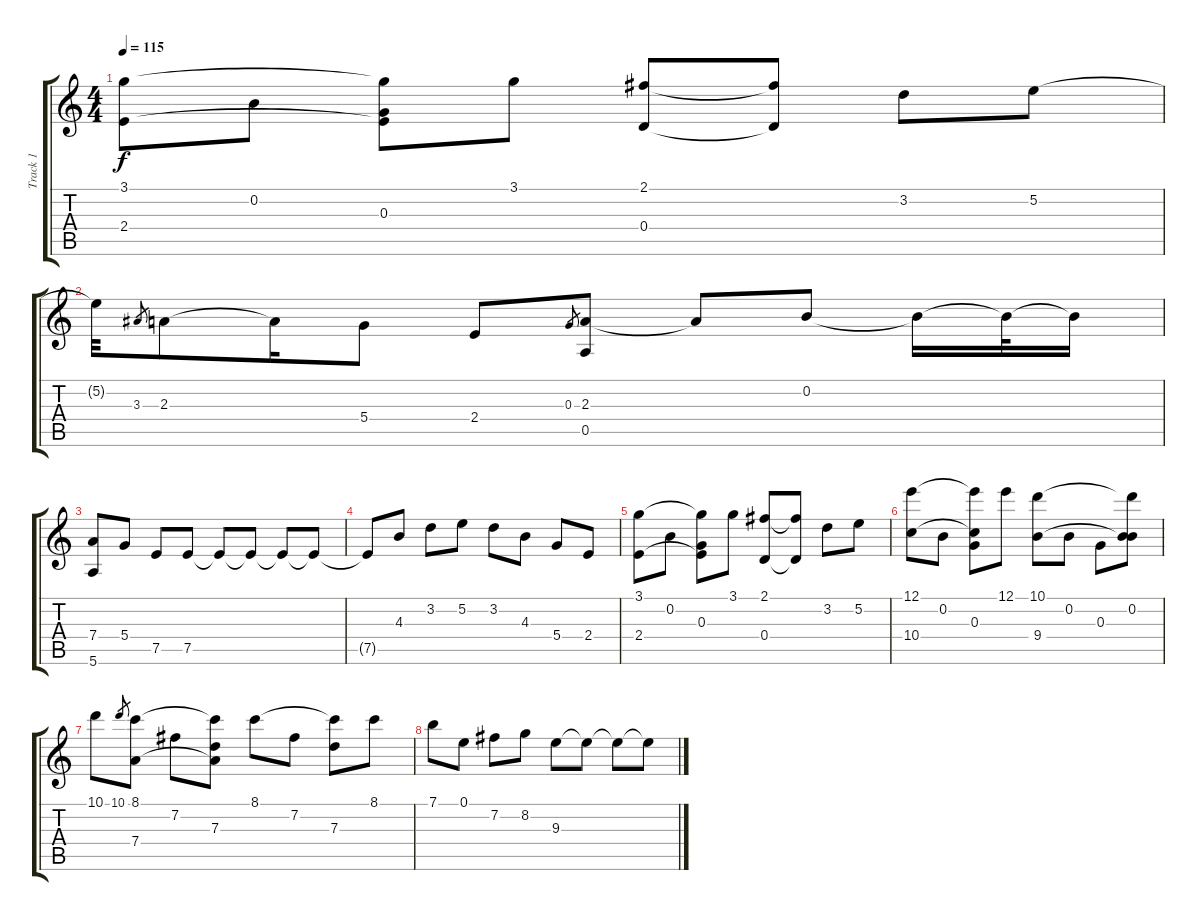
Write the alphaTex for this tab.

\track ("Track 1" "Track 1") {instrument acousticguitarsteel}
\staff {score tabs}
\tuning (E4 B3 G3 D3 A2 E2) {hide}
\ts (4 4)
\tempo 115
\clef g2
\ks c
(3.1 2.4).8{dy f instrument acousticguitarsteel} 0.2.8 (3.1{t} 0.3 2.4{t}).8 3.1.8 (2.1 0.4).8 (2.1{t} 0.4{t}).8 3.2.8 5.2.8 |
5.2{t}.32 3.3.8{gr} 2.3.8 2.3{t}.16 5.4.8 2.4.8 0.3.8{gr} (2.3 0.5).8 2.3{t}.8 0.2.8 0.2{t}.16 0.2{t}.32 0.2{t}.16 |
(7.4 5.6).8 5.4.8 7.5.8 7.5.8 7.5{t}.8 7.5{t}.8 7.5{t}.8 7.5{t}.8 |
7.5{t}.8 4.3.8 3.2.8 5.2.8 3.2.8 4.3.8 5.4.8 2.4.8 |
(3.1 2.4).8 0.2.8 (3.1{t} 0.3 2.4{t}).8 3.1.8 (2.1 0.4).8 (2.1{t} 0.4{t}).8 3.2.8 5.2.8 |
(12.1 10.4).8 0.2.8 (12.1{t} 0.3 10.4{t}).8 12.1.8 (10.1 9.4).8 0.2.8 0.3.8 (10.1{t} 0.2 9.4{t}).8 |
10.1.8 10.1.8{gr} (8.1 7.4).8 7.2.8 (8.1{t} 7.3 7.4{t}).8 8.1.8 7.2.8 (8.1{t} 7.3).8 8.1.8 |
7.1.8 0.1.8 7.2.8 8.2.8 9.3.8 9.3{t}.8 9.3{t}.8 9.3{t}.8
